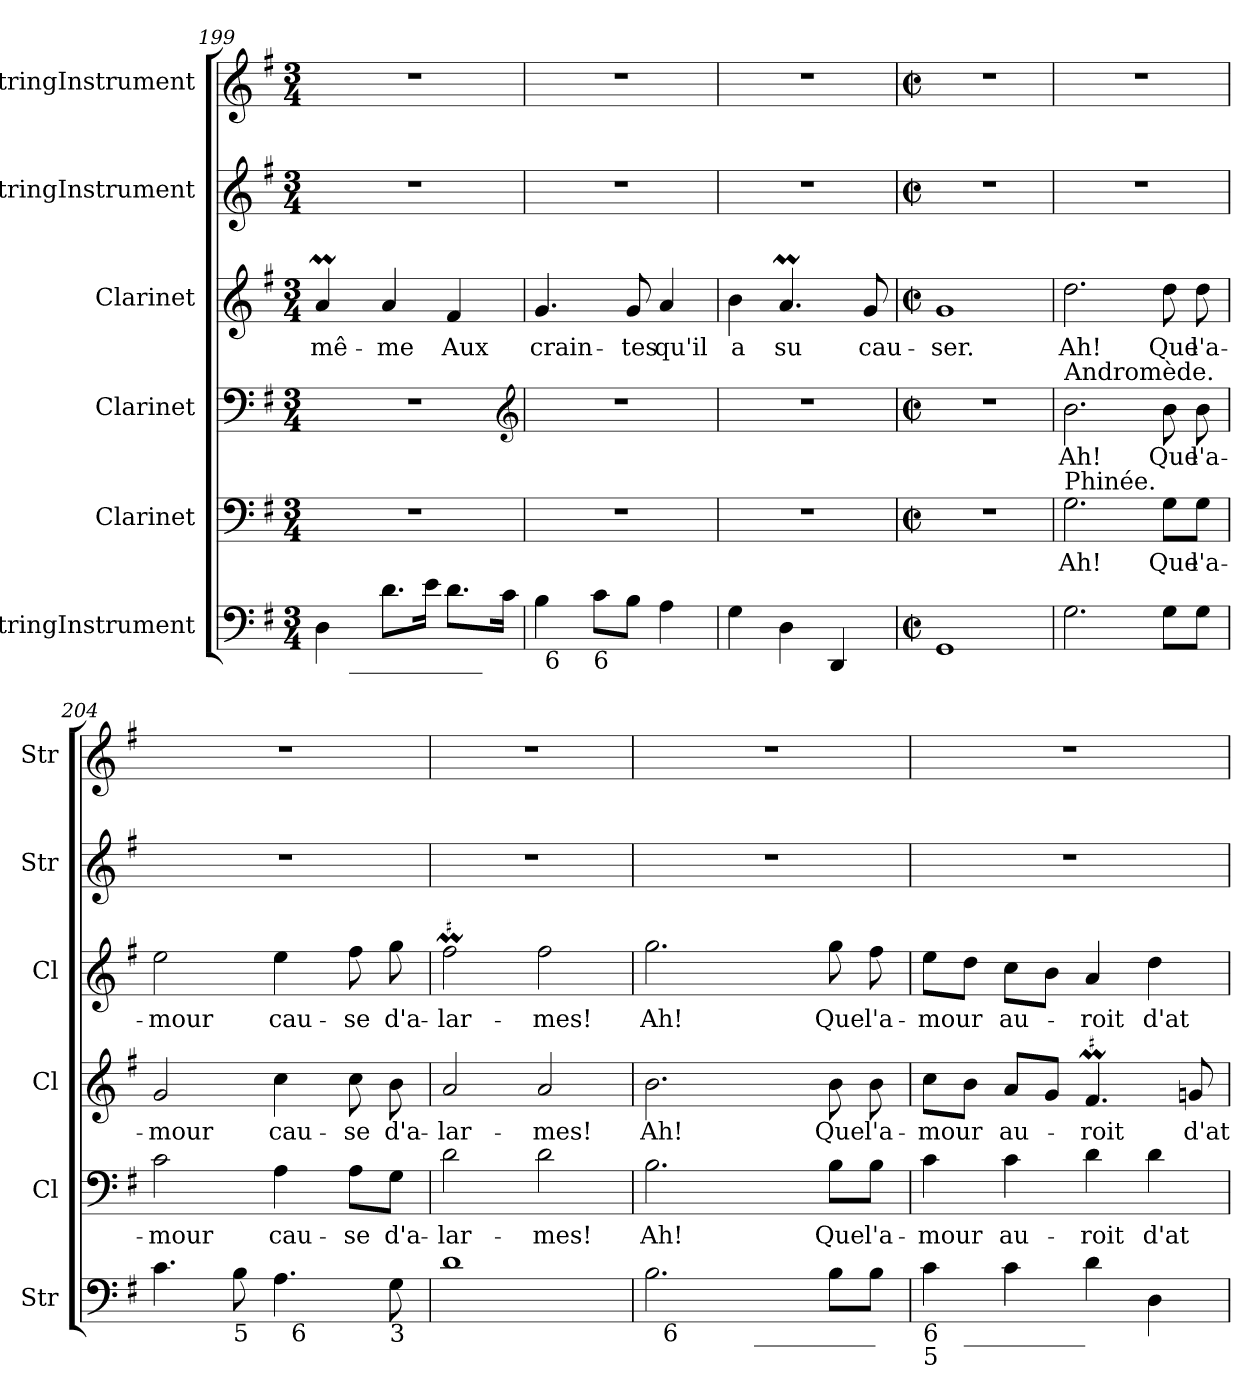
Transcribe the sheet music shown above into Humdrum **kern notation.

**kern	**kern	**text	**kern	**text	**kern	**text	**kern	**kern
*part6	*part5	*part5	*part4	*part4	*part3	*part3	*part2	*part1
*staff6	*staff5	*staff5	*staff4	*staff4	*staff3	*staff3	*staff2	*staff1
*I"StringInstrument	*I"Clarinet	*	*I"Clarinet	*	*I"Clarinet	*	*I"StringInstrument	*I"StringInstrument
*I'Str	*I'Cl	*	*I'Cl	*	*I'Cl	*	*I'Str	*I'Str
*clefF4	*clefF4	*	*clefF4	*	*clefG2	*	*clefG2	*clefG2
*	*ITrd1c2	*	*ITrd1c2	*	*ITrd1c2	*	*	*
*k[f#]	*k[b-]	*	*k[b-]	*	*k[b-]	*	*k[f#]	*k[f#]
*G:	*F:	*	*F:	*	*F:	*	*G:	*G:
*M3/4	*M3/4	*	*M3/4	*	*M3/4	*	*M3/4	*M3/4
=199	=199	=199	=199	=199	=199	=199	=199	=199
*^	*	*	*	*	*	*	*	*
4D\	8ryy	2.r	.	2.r	.	4gM/	-mê-	2.r	2.r
!	!LO:TX:b:t=___________	!	!	!	!	!	!	!	!
.	2ryy	.	.	.	.	.	.	.	.
8.d\L	.	.	.	.	.	4g/	-me	.	.
16e\Jk	.	.	.	.	.	.	.	.	.
8.d\L	.	.	.	.	.	4e/	Aux	.	.
.	8ryy	.	.	.	.	.	.	.	.
16c\Jk	.	.	.	.	.	.	.	.	.
*	*	*	*	*clefG2	*	*	*	*	*
=200	=200	=200	=200	=200	=200	=200	=200	=200	=200
4B\	64ryy	2.r	.	2.r	.	4.f/	crain-	2.r	2.r
!	!LO:TX:b:t=6	!	!	!	!	!	!	!	!
.	2ryy	.	.	.	.	.	.	.	.
!LO:TX:b:t=6	!	!	!	!	!	!	!	!	!
8c\L	.	.	.	.	.	.	.	.	.
8B\J	.	.	.	.	.	8f/	-tes	.	.
4A\	.	.	.	.	.	4g/	qu'il	.	.
.	8...ryy	.	.	.	.	.	.	.	.
*v	*v	*	*	*	*	*	*	*	*
=201	=201	=201	=201	=201	=201	=201	=201	=201
4G\	2.r	.	2.r	.	4a\	a	2.r	2.r
4D\	.	.	.	.	4.gM/	su	.	.
4DD/	.	.	.	.	.	.	.	.
.	.	.	.	.	8f/	cau-	.	.
=202	=202	=202	=202	=202	=202	=202	=202	=202
*M2/2	*M2/2	*	*M2/2	*	*M2/2	*	*M2/2	*M2/2
*met(c|)	*met(c|)	*	*met(c|)	*	*met(c|)	*	*met(c|)	*met(c|)
1GG	1r	.	1r	.	1f	-ser.	1r	1r
=203	=203	=203	=203	=203	=203	=203	=203	=203
!	!	!	!LO:TX:a:t=Andromède.	!	!	!	!	!
!	!LO:TX:a:t=Phinée.	!	!	!	!	!	!	!
2.G\	2.F\	Ah!	2.a\	Ah!	2.cc\	Ah!	1r	1r
8G\L	8F\L	Que	8a\	Que	8cc\	Que	.	.
8G\J	8F\J	l'a-	8a\	l'a-	8cc\	l'a-	.	.
!!LO:LB:g=z
=204	=204	=204	=204	=204	=204	=204	=204	=204
!LO:TX:b:t=________	!	!	!	!	!	!	!	!
*^	*	*	*	*	*	*	*	*
4.c\	2ryy	2B-\	-mour	2f/	-mour	2dd\	-mour	1r	1r
!LO:TX:b:t=5	!	!	!	!	!	!	!	!	!
8B\	.	.	.	.	.	.	.	.	.
4.A\	32ryy	4G\	cau-	4b-\	cau-	4dd\	cau-	.	.
!	!LO:TX:b:t=6	!	!	!	!	!	!	!	!
.	4...ryy	.	.	.	.	.	.	.	.
.	.	8G\L	-se	8b-\	-se	8ee\	-se	.	.
!LO:TX:b:t=3	!	!	!	!	!	!	!	!	!
8G\	.	8F\J	d'a-	8a\	d'a-	8ff\	d'a-	.	.
*v	*v	*	*	*	*	*	*	*	*
=205	=205	=205	=205	=205	=205	=205	=205	=205
1d	2c\	-lar-	2g/	-lar-	2eeM\	-lar-	1r	1r
.	2c\	-mes!	2g/	-mes!	2ee\	-mes!	.	.
=206	=206	=206	=206	=206	=206	=206	=206	=206
*^	*	*	*	*	*	*	*	*
*	*^	*	*	*	*	*	*	*	*
2.B\	32ryy	2ryy	2.A\	Ah!	2.a\	Ah!	2.ff\	Ah!	1r	1r
!	!LO:TX:b:t=6	!	!	!	!	!	!	!	!	!
.	2ryy	.	.	.	.	.	.	.	.	.
!	!	!LO:TX:b:t=__________	!	!	!	!	!	!	!	!
.	.	2ryy	.	.	.	.	.	.	.	.
.	4...ryy	.	.	.	.	.	.	.	.	.
8B\L	.	.	8A\L	Que	8a\	Que	8ff\	Que	.	.
8B\J	.	.	8A\J	l'a-	8a\	l'a-	8ee\	l'a-	.	.
=207	=207	=207	=207	=207	=207	=207	=207	=207	=207	=207
!LO:TX:b:t=6\n5	!	!	!	!	!	!	!	!	!	!
*	*v	*v	*	*	*	*	*	*	*	*
4c\	8ryy	4B-\	-mour	8b-\L	-mour	8dd\L	-mour	1r	1r
!	!LO:TX:b:t=__________	!	!	!	!	!	!	!	!
.	2..ryy	.	.	8a\J	.	8cc\J	.	.	.
4c\	.	4B-\	au-	8g/L	au-	8b-\L	au-	.	.
.	.	.	.	8f/J	.	8a\J	.	.	.
4d\	.	4c\	-roit	4.eM/	-roit	4g/	-roit	.	.
4D\	.	4c\	d'at-	.	.	4cc\	d'at-	.	.
.	.	.	.	8f/	d'at-	.	.	.	.
*v	*v	*	*	*	*	*	*	*	*
=	=	=	=	=	=	=	=	=
*-	*-	*-	*-	*-	*-	*-	*-	*-
